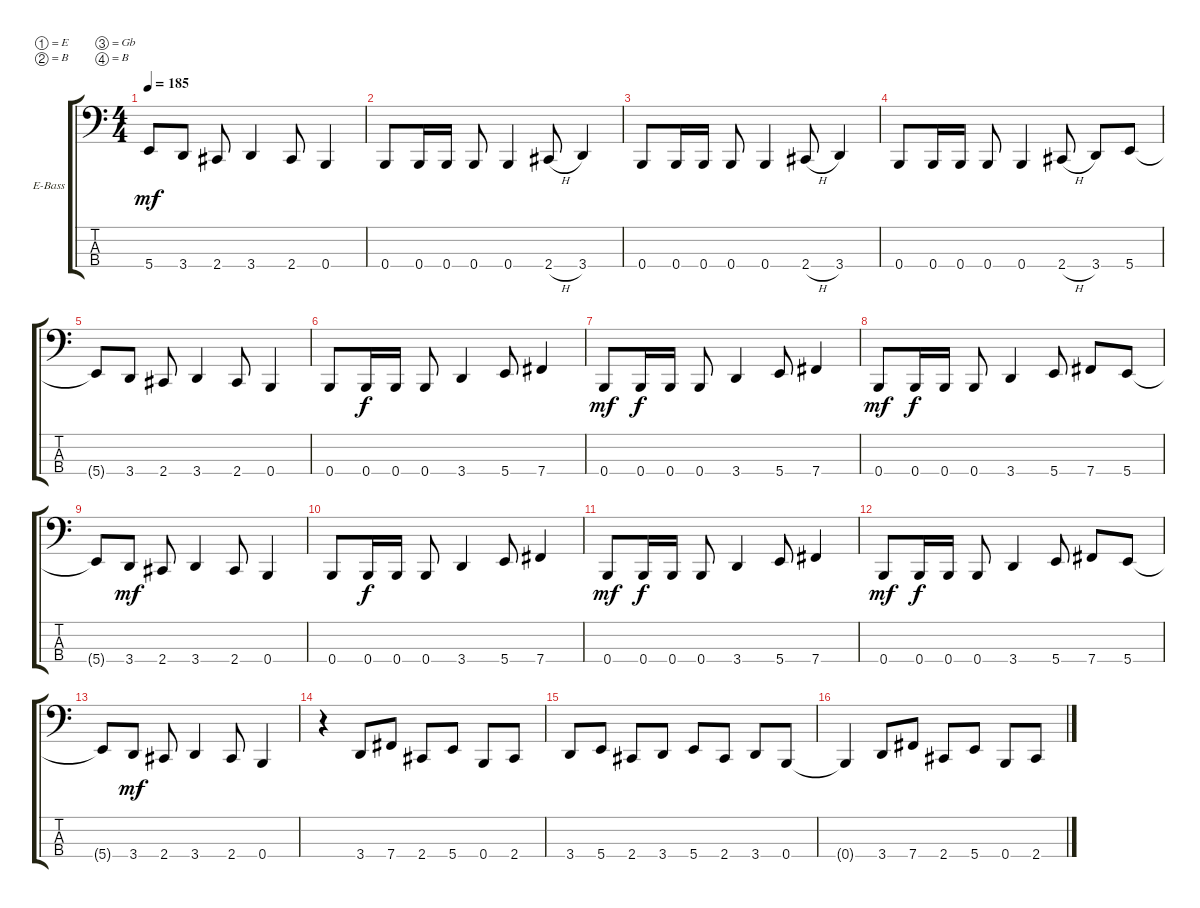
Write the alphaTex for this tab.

\bracketExtendMode groupsimilarinstruments
\firstSystemTrackNameOrientation horizontal
\otherSystemsTrackNameOrientation horizontal
\track ("Bass" "E-Bass") {instrument electricbasspick}
\staff {score tabs}
\tuning (E2 B1 Gb1 B0)
\ts (4 4)
\tempo 185
\clef f4
\ks c
5.4{t}.8{dy mf} 3.4.8 2.4.8 3.4.4 2.4.8 0.4.4 |
0.4.8 0.4.16 0.4.16 0.4.8 0.4.4 2.4{h}.8 3.4.4 |
0.4.8 0.4.16 0.4.16 0.4.8 0.4.4 2.4{h}.8 3.4.4 |
0.4.8 0.4.16 0.4.16 0.4.8 0.4.4 2.4{h}.8 3.4.8 5.4.8 |
5.4{t}.8 3.4.8 2.4.8 3.4.4 2.4.8 0.4.4 |
0.4.8 0.4.16{dy f} 0.4.16 0.4.8 3.4.4 5.4.8 7.4.4 |
0.4.8{dy mf} 0.4.16{dy f} 0.4.16 0.4.8 3.4.4 5.4.8 7.4.4 |
0.4.8{dy mf} 0.4.16{dy f} 0.4.16 0.4.8 3.4.4 5.4.8 7.4.8 5.4.8 |
5.4{t}.8 3.4.8{dy mf} 2.4.8 3.4.4 2.4.8 0.4.4 |
0.4.8 0.4.16{dy f} 0.4.16 0.4.8 3.4.4 5.4.8 7.4.4 |
0.4.8{dy mf} 0.4.16{dy f} 0.4.16 0.4.8 3.4.4 5.4.8 7.4.4 |
0.4.8{dy mf} 0.4.16{dy f} 0.4.16 0.4.8 3.4.4 5.4.8 7.4.8 5.4.8 |
5.4{t}.8 3.4.8{dy mf} 2.4.8 3.4.4 2.4.8 0.4.4 |
r.4 3.4.8 7.4.8 2.4.8 5.4.8 0.4.8 2.4.8 |
3.4.8 5.4.8 2.4.8 3.4.8 5.4.8 2.4.8 3.4.8 0.4.8 |
0.4{t}.4 3.4.8 7.4.8 2.4.8 5.4.8 0.4.8 2.4.8
